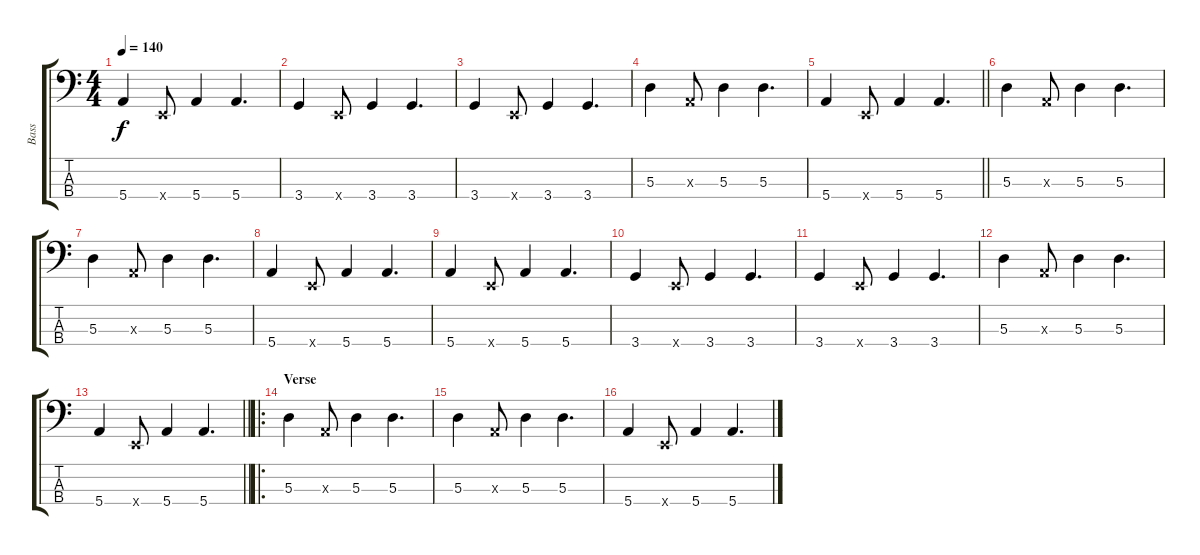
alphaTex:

\track ("Bass" "Bass") {instrument electricbassfinger}
\staff {score tabs}
\tuning (G2 D2 A1 E1) {hide}
\ts (4 4)
\tempo 140
\clef f4
\ks c
5.4.4{dy f} 0.4{x}.8 5.4.4 5.4.4{d} |
3.4.4 0.4{x}.8 3.4.4 3.4.4{d} |
3.4.4 0.4{x}.8 3.4.4 3.4.4{d} |
5.3.4 0.3{x}.8 5.3.4 5.3.4{d} |
\barLineRight lightlight
5.4.4 0.4{x}.8 5.4.4 5.4.4{d} |
5.3.4 0.3{x}.8 5.3.4 5.3.4{d} |
5.3.4 0.3{x}.8 5.3.4 5.3.4{d} |
5.4.4 0.4{x}.8 5.4.4 5.4.4{d} |
5.4.4 0.4{x}.8 5.4.4 5.4.4{d} |
3.4.4 0.4{x}.8 3.4.4 3.4.4{d} |
3.4.4 0.4{x}.8 3.4.4 3.4.4{d} |
5.3.4 0.3{x}.8 5.3.4 5.3.4{d} |
\barLineRight lightlight
5.4.4 0.4{x}.8 5.4.4 5.4.4{d} |
\ro
\section ("" "Verse")
5.3.4 0.3{x}.8 5.3.4 5.3.4{d} |
5.3.4 0.3{x}.8 5.3.4 5.3.4{d} |
5.4.4 0.4{x}.8 5.4.4 5.4.4{d}
